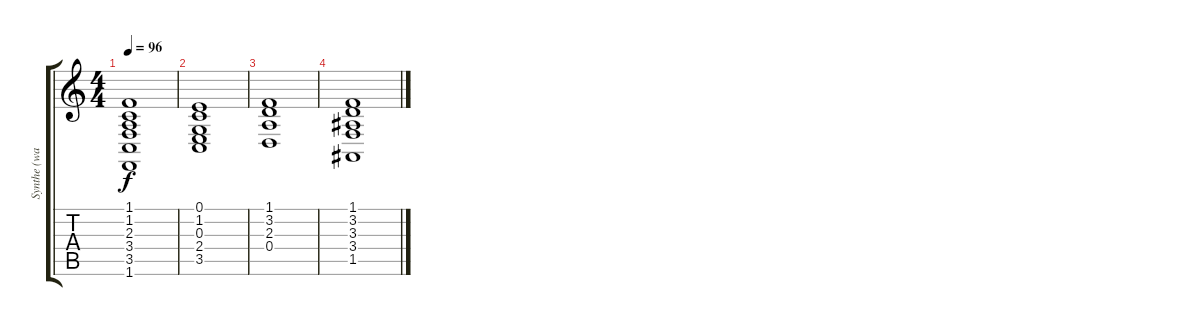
\track ("Synthe (warm pad)" "Synthe (wa") {instrument pad2warm}
\staff {score tabs}
\tuning (E4 B3 G3 D3 A2 E2) {hide}
\ts (4 4)
\tempo 96
\clef g2
\ks c
(1.1 1.2 2.3 3.4 3.5 1.6).1{dy f} |
(0.1 1.2 0.3 2.4 3.5).1 |
(1.1 3.2 2.3 0.4).1 |
(1.1 3.2 3.3 3.4 1.5).1
